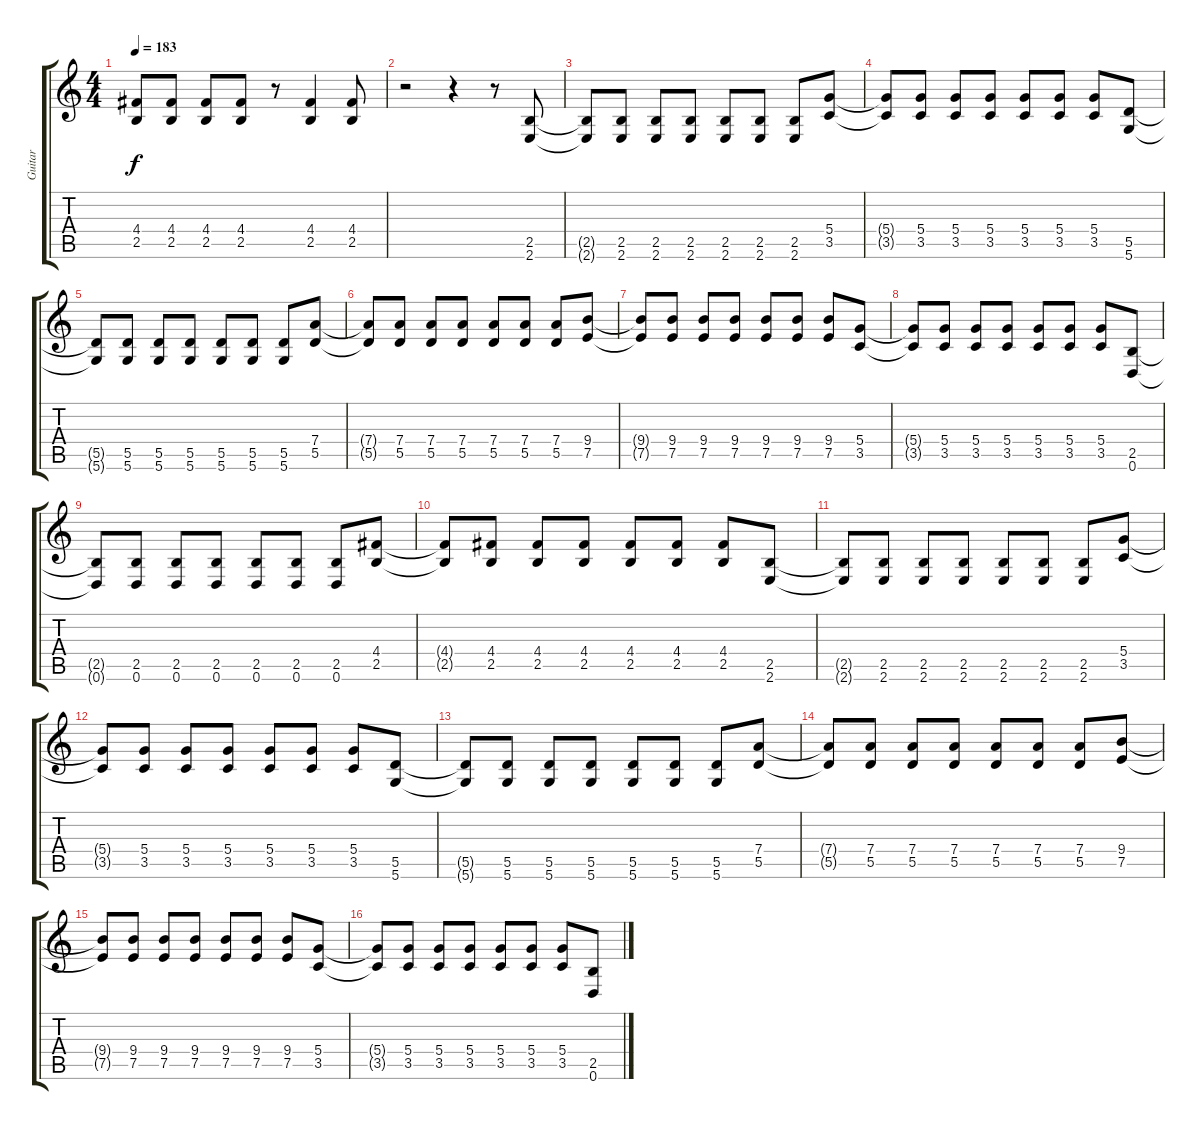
\track ("Guitar" "Guitar") {instrument distortionguitar}
\staff {score tabs}
\tuning (E4 B3 G3 D3 A2 D2) {hide}
\ts (4 4)
\tempo 183
\clef g2
\ks c
(4.4 2.5).8{dy f} (4.4 2.5).8 (4.4 2.5).8 (4.4 2.5).8 r.8 (4.4 2.5).4 (4.4 2.5).8 |
r.2 r.4 r.8 (2.5 2.6).8 |
(2.5{t} 2.6{t}).8 (2.5 2.6).8 (2.5 2.6).8 (2.5 2.6).8 (2.5 2.6).8 (2.5 2.6).8 (2.5 2.6).8 (5.4 3.5).8 |
(5.4{t} 3.5{t}).8 (5.4 3.5).8 (5.4 3.5).8 (5.4 3.5).8 (5.4 3.5).8 (5.4 3.5).8 (5.4 3.5).8 (5.5 5.6).8 |
(5.5{t} 5.6{t}).8 (5.5 5.6).8 (5.5 5.6).8 (5.5 5.6).8 (5.5 5.6).8 (5.5 5.6).8 (5.5 5.6).8 (7.4 5.5).8 |
(7.4{t} 5.5{t}).8 (7.4 5.5).8 (7.4 5.5).8 (7.4 5.5).8 (7.4 5.5).8 (7.4 5.5).8 (7.4 5.5).8 (9.4 7.5).8 |
(9.4{t} 7.5{t}).8 (9.4 7.5).8 (9.4 7.5).8 (9.4 7.5).8 (9.4 7.5).8 (9.4 7.5).8 (9.4 7.5).8 (5.4 3.5).8 |
(5.4{t} 3.5{t}).8 (5.4 3.5).8 (5.4 3.5).8 (5.4 3.5).8 (5.4 3.5).8 (5.4 3.5).8 (5.4 3.5).8 (2.5 0.6).8 |
(2.5{t} 0.6{t}).8 (2.5 0.6).8 (2.5 0.6).8 (2.5 0.6).8 (2.5 0.6).8 (2.5 0.6).8 (2.5 0.6).8 (4.4 2.5).8 |
(4.4{t} 2.5{t}).8 (4.4 2.5).8 (4.4 2.5).8 (4.4 2.5).8 (4.4 2.5).8 (4.4 2.5).8 (4.4 2.5).8 (2.5 2.6).8 |
(2.5{t} 2.6{t}).8 (2.5 2.6).8 (2.5 2.6).8 (2.5 2.6).8 (2.5 2.6).8 (2.5 2.6).8 (2.5 2.6).8 (5.4 3.5).8 |
(5.4{t} 3.5{t}).8 (5.4 3.5).8 (5.4 3.5).8 (5.4 3.5).8 (5.4 3.5).8 (5.4 3.5).8 (5.4 3.5).8 (5.5 5.6).8 |
(5.5{t} 5.6{t}).8 (5.5 5.6).8 (5.5 5.6).8 (5.5 5.6).8 (5.5 5.6).8 (5.5 5.6).8 (5.5 5.6).8 (7.4 5.5).8 |
(7.4{t} 5.5{t}).8 (7.4 5.5).8 (7.4 5.5).8 (7.4 5.5).8 (7.4 5.5).8 (7.4 5.5).8 (7.4 5.5).8 (9.4 7.5).8 |
(9.4{t} 7.5{t}).8 (9.4 7.5).8 (9.4 7.5).8 (9.4 7.5).8 (9.4 7.5).8 (9.4 7.5).8 (9.4 7.5).8 (5.4 3.5).8 |
(5.4{t} 3.5{t}).8 (5.4 3.5).8 (5.4 3.5).8 (5.4 3.5).8 (5.4 3.5).8 (5.4 3.5).8 (5.4 3.5).8 (2.5 0.6).8
